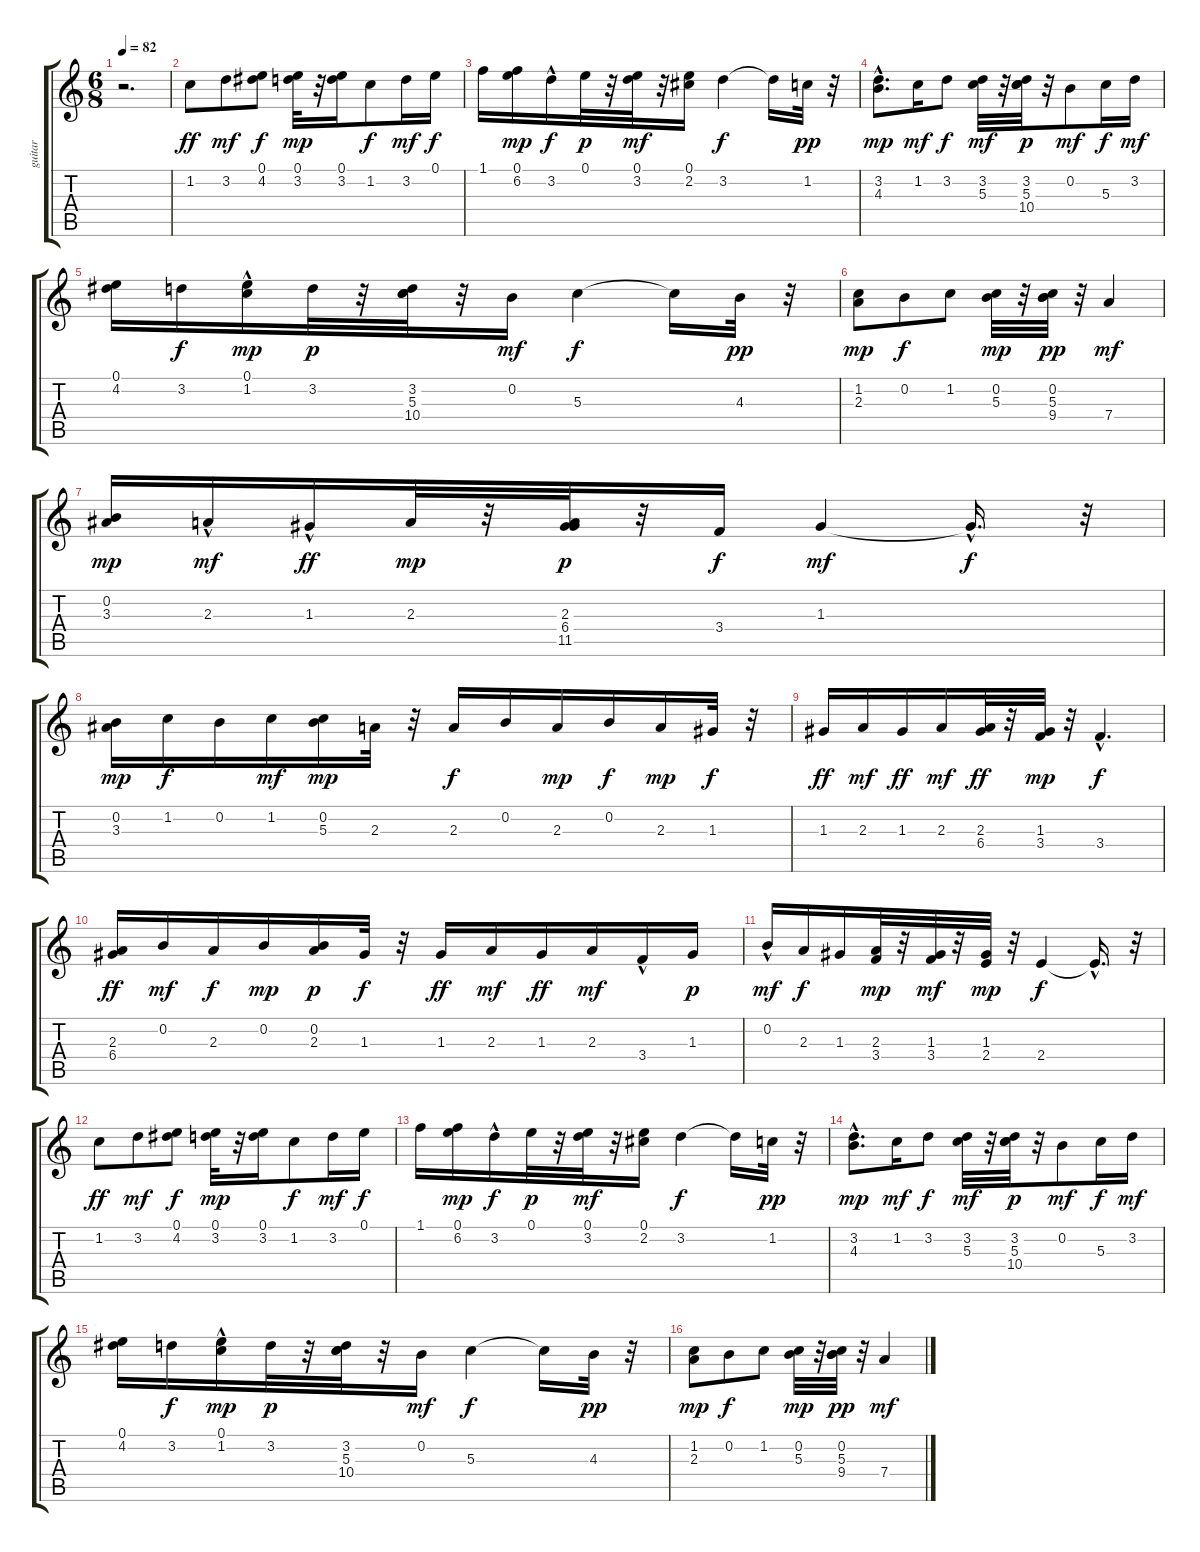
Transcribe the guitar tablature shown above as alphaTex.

\track ("guitar" "guitar") {instrument acousticguitarnylon}
\staff {score tabs}
\tuning (E4 B3 G3 D3 A2 E2) {hide}
\ts (6 8)
\tempo 82
\clef g2
\ks c
r.2{d dy ff instrument acousticguitarnylon} |
1.2.8{volume 12} 3.2.8{dy mf} (0.1 4.2).8{dy f} (0.1 3.2).32{dy mp} r.32 (0.1 3.2).16 1.2.8{dy f} 3.2.16{dy mf} 0.1.16{dy f} |
1.1.16 (0.1 6.2).16{dy mp} 3.2{hac}.16{dy f} 0.1.32{dy p} r.32 (0.1 3.2).32{dy mf} r.32 (0.1 2.2).16 3.2.4{dy f} 3.2{t}.16 1.2.32{dy pp} r.32 |
(3.2 4.3{hac}).8{d dy mp} 1.2.16{dy mf} 3.2.8{dy f} (3.2 5.3).32{dy mf} r.32 (3.2 5.3 10.4).32{dy p} r.32 0.2.8{dy mf} 5.3.16{dy f} 3.2.16{dy mf} |
(0.1 4.2).16 3.2.16{dy f} (0.1 1.2{hac}).16{dy mp} 3.2.32{dy p} r.32 (3.2 5.3 10.4).32 r.32 0.2.16{dy mf} 5.3.4{dy f} 5.3{t}.16 4.3.32{dy pp} r.32 |
(1.2 2.3).8{dy mp} 0.2.8{dy f} 1.2.8 (0.2 5.3).32{dy mp} r.32 (0.2 5.3 9.4).32{dy pp} r.32 7.4.4{dy mf} |
(0.2 3.3).16{dy mp} 2.3{hac}.16{dy mf} 1.3{hac}.16{dy ff} 2.3.32{dy mp} r.32 (2.3 6.4 11.5).32{dy p} r.32 3.4.16{dy f} 1.3.4{dy mf} 1.3{hac t}.16{d dy f} r.32 |
(0.2 3.3).16{dy mp} 1.2.16{dy f} 0.2.16 1.2.16{dy mf} (0.2 5.3).16{dy mp} 2.3.32 r.32 2.3.16{dy f} 0.2.16 2.3.16{dy mp} 0.2.16{dy f} 2.3.16{dy mp} 1.3.32{dy f} r.32 |
1.3.16{dy ff} 2.3.16{dy mf} 1.3.16{dy ff} 2.3.16{dy mf} (2.3 6.4).32{dy ff} r.32 (1.3 3.4).32{dy mp} r.32 3.4{hac}.4{d dy f} |
(2.3 6.4).16{dy ff} 0.2.16{dy mf} 2.3.16{dy f} 0.2.16{dy mp} (0.2 2.3).16{dy p} 1.3.32{dy f} r.32 1.3.16{dy ff} 2.3.16{dy mf} 1.3.16{dy ff} 2.3.16{dy mf} 3.4{hac}.16 1.3.16{dy p} |
0.2{hac}.16{dy mf} 2.3.16{dy f} 1.3.16 (2.3 3.4).32{dy mp} r.32 (1.3 3.4).32{dy mf} r.32 (1.3 2.4).32{dy mp} r.32 2.4.4{dy f} 2.4{hac t}.16{d} r.32 |
1.2.8{dy ff instrument accordion} 3.2.8{dy mf} (0.1 4.2).8{dy f} (0.1 3.2).32{dy mp} r.32 (0.1 3.2).16 1.2.8{dy f} 3.2.16{dy mf} 0.1.16{dy f} |
1.1.16 (0.1 6.2).16{dy mp} 3.2{hac}.16{dy f} 0.1.32{dy p} r.32 (0.1 3.2).32{dy mf} r.32 (0.1 2.2).16 3.2.4{dy f} 3.2{t}.16 1.2.32{dy pp} r.32 |
(3.2 4.3{hac}).8{d dy mp} 1.2.16{dy mf} 3.2.8{dy f} (3.2 5.3).32{dy mf} r.32 (3.2 5.3 10.4).32{dy p} r.32 0.2.8{dy mf} 5.3.16{dy f} 3.2.16{dy mf} |
(0.1 4.2).16 3.2.16{dy f} (0.1 1.2{hac}).16{dy mp} 3.2.32{dy p} r.32 (3.2 5.3 10.4).32 r.32 0.2.16{dy mf} 5.3.4{dy f} 5.3{t}.16 4.3.32{dy pp} r.32 |
(1.2 2.3).8{dy mp} 0.2.8{dy f} 1.2.8 (0.2 5.3).32{dy mp} r.32 (0.2 5.3 9.4).32{dy pp} r.32 7.4.4{dy mf}
